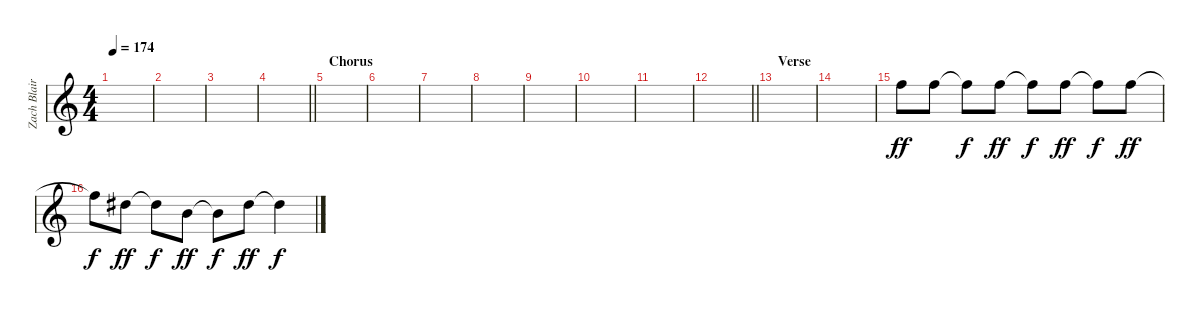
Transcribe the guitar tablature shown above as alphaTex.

\track ("Zach Blair - Vocals" "Zach Blair") {instrument distortionguitar}
\staff {score}
\tuning (Eb4 Bb3 Gb3 Db3 Ab2 Eb2) {hide}
\ts (4 4)
\tempo 174
\clef g2
\ks c
|
|
|
\barLineRight lightlight
|
\section ("" "Chorus")
|
|
|
|
|
|
|
\barLineRight lightlight
|
\section ("" "Verse")
|
|
7.2.8{dy ff} 7.2.8 7.2{t}.8{dy f} 7.2.8{dy ff} 7.2{t}.8{dy f} 7.2.8{dy ff} 7.2{t}.8{dy f} 7.2.8{dy ff} |
7.2{t}.8{dy f} 5.2.8{dy ff} 5.2{t}.8{dy f} 1.2.8{dy ff} 1.2{t}.8{dy f} 5.2.8{dy ff} 5.2{t}.4{dy f}
